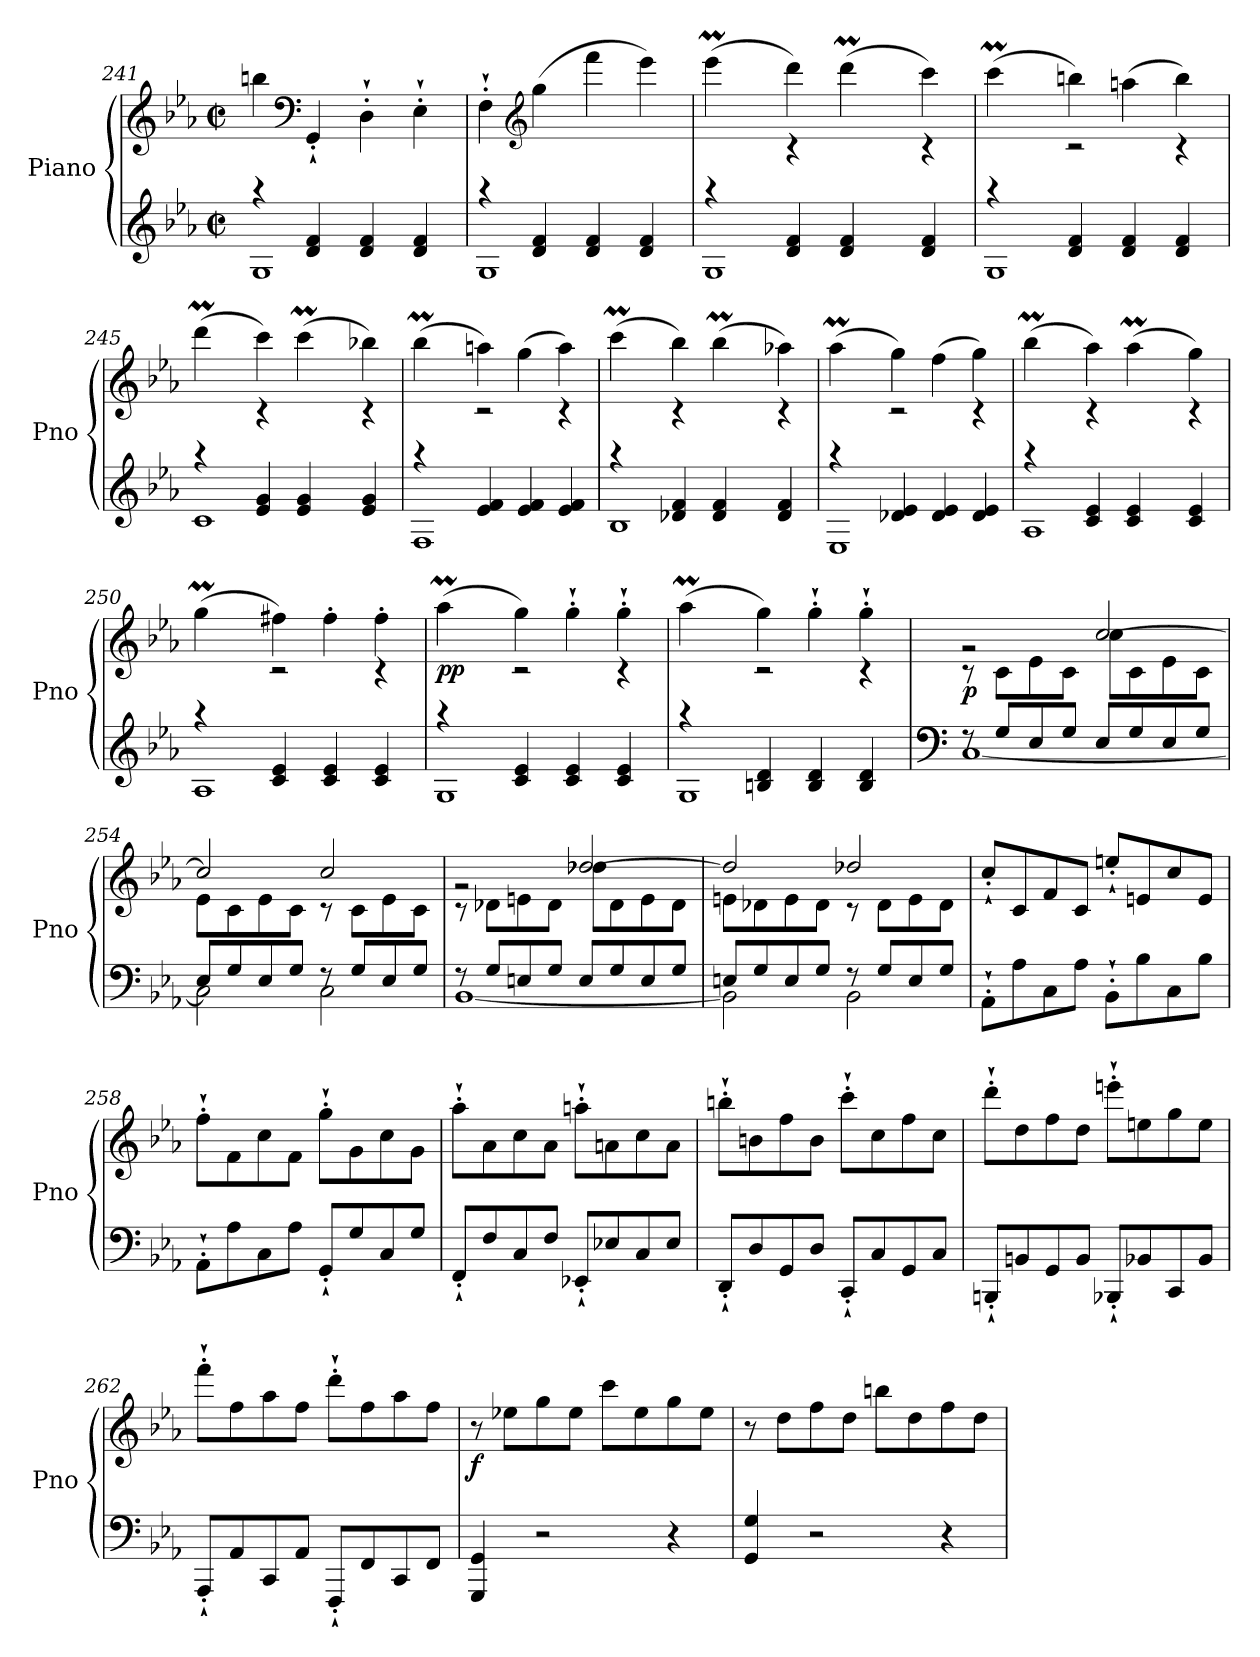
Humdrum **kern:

**kern	**kern	**dynam
*part1	*part1	*part1
*staff2	*staff1	*staff1/2
*I"Piano	*	*
*I'Pno	*	*
!!LO:LB:g=z
*clefG2	*clefG2	*
*k[b-e-a-]	*k[b-e-a-]	*
*E-:	*E-:	*
*M2/2	*M2/2	*
*met(c|)	*met(c|)	*
=241	=241	=241
*^	*	*
4raa	1G	4bbn\	.
*	*	*clefF4	*
4d/ 4f/	.	4GG'<`</	.
4d/ 4f/	.	4D'>`>\	.
4d/ 4f/	.	4E-'>`>\	.
=242	=242	=242	=242
4raa	1G	4F'<`<\	.
*	*	*clefG2	*
4d/ 4f/	.	(>4gg\	.
4d/ 4f/	.	4fff\	.
4d/ 4f/	.	4eee-\)	.
=243	=243	=243	=243
*	*	*^	*
4raa	1G	(>4eee-M\	16eee-LLyy	.
.	.	.	16fffJyy	.
.	.	.	8eee-Jyy	.
4d/ 4f/	.	4ddd\)	4rc	.
4d/ 4f/	.	(>4dddm\	16dddLLyy	.
.	.	.	16eee-Jyy	.
.	.	.	8dddJyy	.
4d/ 4f/	.	4ccc\)	4rc	.
=244	=244	=244	=244	=244
4raa	1G	(>4cccM\	16cccLLyy	.
.	.	.	16dddJyy	.
.	.	.	8cccJyy	.
4d/ 4f/	.	4bbn\)	2rc	.
4d/ 4f/	.	(>4aan\	.	.
4d/ 4f/	.	4bb\)	4rc	.
=245	=245	=245	=245	=245
4raa	1c	(>4dddm\	16dddLLyy	.
.	.	.	16eee-Jyy	.
.	.	.	8dddJyy	.
4e-/ 4g/	.	4ccc\)	4rc	.
4e-/ 4g/	.	(>4cccM\	16cccLLyy	.
.	.	.	16dddJyy	.
.	.	.	8cccJyy	.
4e-/ 4g/	.	4bb-X\)	4rc	.
!!LO:LB:g=z	!!
=246	=246	=246	=246	=246
4raa	1F	(>4bb-M\	16bb-LLyy	.
.	.	.	16cccJyy	.
.	.	.	8bb-Jyy	.
4e-/ 4f/	.	4aan\)	2rc	.
4e-/ 4f/	.	(>4gg\	.	.
4e-/ 4f/	.	4aa\)	4rc	.
=247	=247	=247	=247	=247
4raa	1B-	(>4cccM\	16cccLLyy	.
.	.	.	16dddJyy	.
.	.	.	8cccJyy	.
4d-X/ 4f/	.	4bb-\)	4rc	.
4d-/ 4f/	.	(>4bb-M\	16bb-LLyy	.
.	.	.	16cccJyy	.
.	.	.	8bb-Jyy	.
4d-/ 4f/	.	4aa-X\)	4rc	.
=248	=248	=248	=248	=248
4raa	1E-	(>4aa-M\	16aa-LLyy	.
.	.	.	16bb-Jyy	.
.	.	.	8aa-Jyy	.
4d-X/ 4e-/	.	4gg\)	2rc	.
4d-/ 4e-/	.	(>4ff\	.	.
4d-/ 4e-/	.	4gg\)	4rc	.
=249	=249	=249	=249	=249
4raa	1A-	(>4bb-M\	16bb-LLyy	.
.	.	.	16cccJyy	.
.	.	.	8bb-Jyy	.
4c/ 4e-/	.	4aa-\)	4rc	.
4c/ 4e-/	.	(>4aa-M\	16aa-LLyy	.
.	.	.	16bb-Jyy	.
.	.	.	8aa-Jyy	.
4c/ 4e-/	.	4gg\)	4rc	.
=250	=250	=250	=250	=250
4raa	1A-	(>4ggm\	16ggLLyy	.
.	.	.	16aa-Jyy	.
.	.	.	8ggJyy	.
4c/ 4e-/	.	4ff#X\)	2rc	.
4c/ 4e-/	.	4ff#'<\	.	.
4c/ 4e-/	.	4ff#'<\	4rc	.
!!LO:PB:g=z	!!
=251	=251	=251	=251	=251
!	!	!	!	!LO:DY:b
4raa	1G	(>4aa-M\	16aa-LLyy	pp
.	.	.	16bb-Jyy	.
.	.	.	8aa-Jyy	.
4c/ 4e-/	.	4gg\)	2rc	.
4c/ 4e-/	.	4gg'<`<\	.	.
4c/ 4e-/	.	4gg'<`<\	4rc	.
=252	=252	=252	=252	=252
4raa	1G	(>4aa-M\	16aa-LLyy	.
.	.	.	16bb-Jyy	.
.	.	.	8aa-Jyy	.
4Bn/ 4d/	.	4gg\)	2rc	.
4B/ 4d/	.	4gg'<`<\	.	.
4B/ 4d/	.	4gg'<`<\	4rc	.
=253	=253	=253	=253	=253
*clefF4	*	*	*	*
!	!	!	!	!LO:DY:b
8rF	[<1C	2rg	8rc	p
8G/L	.	.	8c\L	.
8E-/	.	.	8e-\	.
8G/J	.	.	8c\J	.
8E-/L	.	[>2cc/	8cc\L	.
8G/	.	.	8c\	.
8E-/	.	.	8e-\	.
8G/J	.	.	8c\J	.
=254	=254	=254	=254	=254
8E-/L	2C\]	2cc/]	8e-\L	.
8G/	.	.	8c\	.
8E-/	.	.	8e-\	.
8G/J	.	.	8c\J	.
8rF	2C\	2cc/	8rc	.
8G/L	.	.	8c\L	.
8E-/	.	.	8e-\	.
8G/J	.	.	8c\J	.
!!LO:LB:g=z	!!
=255	=255	=255	=255	=255
8rF	[<1BB-	2rg	8rc	.
8G/L	.	.	8d-X\L	.
8En/	.	.	8en\	.
8G/J	.	.	8d-\J	.
8E/L	.	[>2dd-X/	8dd-\L	.
8G/	.	.	8d-\	.
8E/	.	.	8e\	.
8G/J	.	.	8d-\J	.
=256	=256	=256	=256	=256
8En/L	2BB-\]	2dd-/]	8en\L	.
8G/	.	.	8d-X\	.
8E/	.	.	8e\	.
8G/J	.	.	8d-\J	.
8rF	2BB-\	2dd-X/	8rc	.
8G/L	.	.	8d-\L	.
8E/	.	.	8e\	.
8G/J	.	.	8d-\J	.
*v	*v	*	*	*
*	*v	*v	*
=257	=257	=257
8AA-'>`>\L	8cc'<`</L	.
8A-\	8c/	.
8C\	8f/	.
8A-\J	8c/J	.
8BB-'>`>\L	8een'<`</L	.
8B-\	8en/	.
8C\	8cc/	.
8B-\J	8e/J	.
=258	=258	=258
8AA-'>`>\L	8ff'>`>\L	.
8A-\	8f\	.
8C\	8cc\	.
8A-\J	8f\J	.
8GG'<`</L	8gg'>`>\L	.
8G/	8g\	.
8C/	8cc\	.
8G/J	8g\J	.
!!LO:LB:g=z
=259	=259	=259
8FF'<`</L	8aa-'>`>\L	.
8F/	8a-\	.
8C/	8cc\	.
8F/J	8a-\J	.
8EE-X'<`</L	8aan'>`>\L	.
8E-X/	8an\	.
8C/	8cc\	.
8E-/J	8a\J	.
=260	=260	=260
8DD'<`</L	8bbn'>`>\L	.
8D/	8bn\	.
8GG/	8ff\	.
8D/J	8b\J	.
8CC'<`</L	8ccc'>`>\L	.
8C/	8cc\	.
8GG/	8ff\	.
8C/J	8cc\J	.
=261	=261	=261
8BBBn'<`</L	8ddd'>`>\L	.
8BBn/	8dd\	.
8GG/	8ff\	.
8BB/J	8dd\J	.
8BBB-X'<`</L	8eeen'>`>\L	.
8BB-X/	8een\	.
8CC/	8gg\	.
8BB-/J	8ee\J	.
=262	=262	=262
8AAA-'<`</L	8fff'>`>\L	.
8AA-/	8ff\	.
8CC/	8aa-\	.
8AA-/J	8ff\J	.
8FFF'<`</L	8ddd'>`>\L	.
8FF/	8ff\	.
8CC/	8aa-\	.
8FF/J	8ff\J	.
!!LO:LB:g=z
=263	=263	=263
!	!	!LO:DY:b
4GGG/ 4GG/	8r	f
.	8ee-X\L	.
2r	8gg\	.
.	8ee-\J	.
.	8ccc\L	.
.	8ee-\	.
4r	8gg\	.
.	8ee-\J	.
=264	=264	=264
4GG/ 4G/	8r	.
.	8dd\L	.
2r	8ff\	.
.	8dd\J	.
.	8bbn\L	.
.	8dd\	.
4r	8ff\	.
.	8dd\J	.
=	=	=
*-	*-	*-
